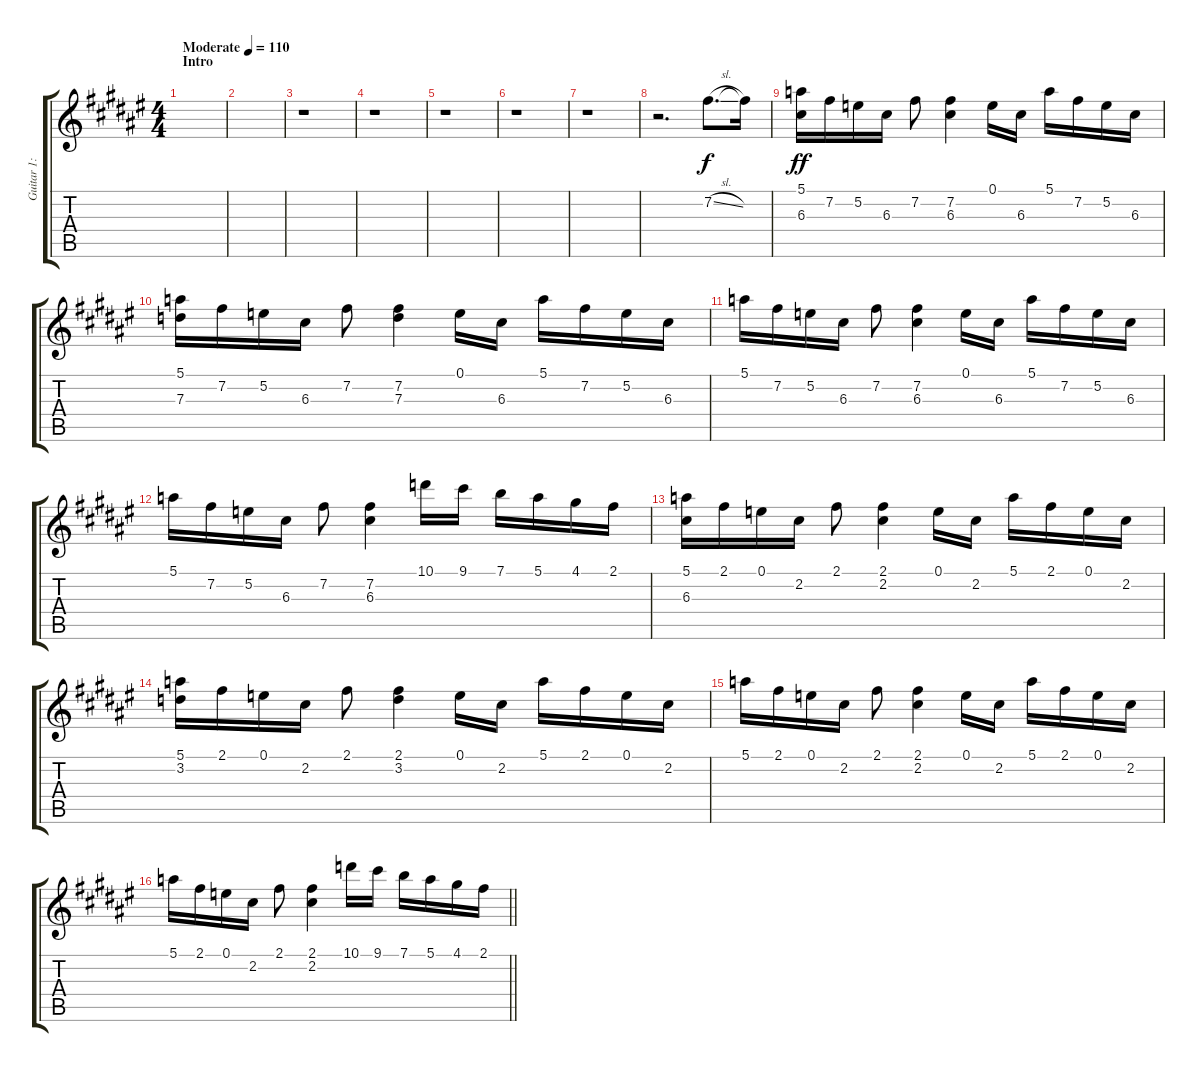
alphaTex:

\track ("Guitar 1: Eddie Martinez" "Guitar 1: ") {instrument overdrivenguitar}
\staff {score tabs}
\tuning (E4 B3 G3 D3 A2 E2) {hide}
\ts (4 4)
\section ("" "Intro")
\tempo (110 "Moderate")
\clef g2
\ks f#
|
|
r.1 |
r.1 |
r.1 |
r.1 |
r.1 |
r.2{d} 7.2{sl}.8{d} 7.2{t}.16{dy f} |
(5.1 6.3).16{dy ff} 7.2.16 5.2.16 6.3.16 7.2.8 (7.2 6.3).4 0.1.16 6.3.16 5.1.16 7.2.16 5.2.16 6.3.16 |
(5.1 7.3).16 7.2.16 5.2.16 6.3.16 7.2.8 (7.2 7.3).4 0.1.16 6.3.16 5.1.16 7.2.16 5.2.16 6.3.16 |
5.1.16 7.2.16 5.2.16 6.3.16 7.2.8 (7.2 6.3).4 0.1.16 6.3.16 5.1.16 7.2.16 5.2.16 6.3.16 |
5.1.16 7.2.16 5.2.16 6.3.16 7.2.8 (7.2 6.3).4 10.1.16 9.1.16 7.1.16 5.1.16 4.1.16 2.1.16 |
(5.1 6.3).16 2.1.16 0.1.16 2.2.16 2.1.8 (2.1 2.2).4 0.1.16 2.2.16 5.1.16 2.1.16 0.1.16 2.2.16 |
(5.1 3.2).16 2.1.16 0.1.16 2.2.16 2.1.8 (2.1 3.2).4 0.1.16 2.2.16 5.1.16 2.1.16 0.1.16 2.2.16 |
5.1.16 2.1.16 0.1.16 2.2.16 2.1.8 (2.1 2.2).4 0.1.16 2.2.16 5.1.16 2.1.16 0.1.16 2.2.16 |
\barLineRight lightlight
5.1.16 2.1.16 0.1.16 2.2.16 2.1.8 (2.1 2.2).4 10.1.16 9.1.16 7.1.16 5.1.16 4.1.16 2.1.16
